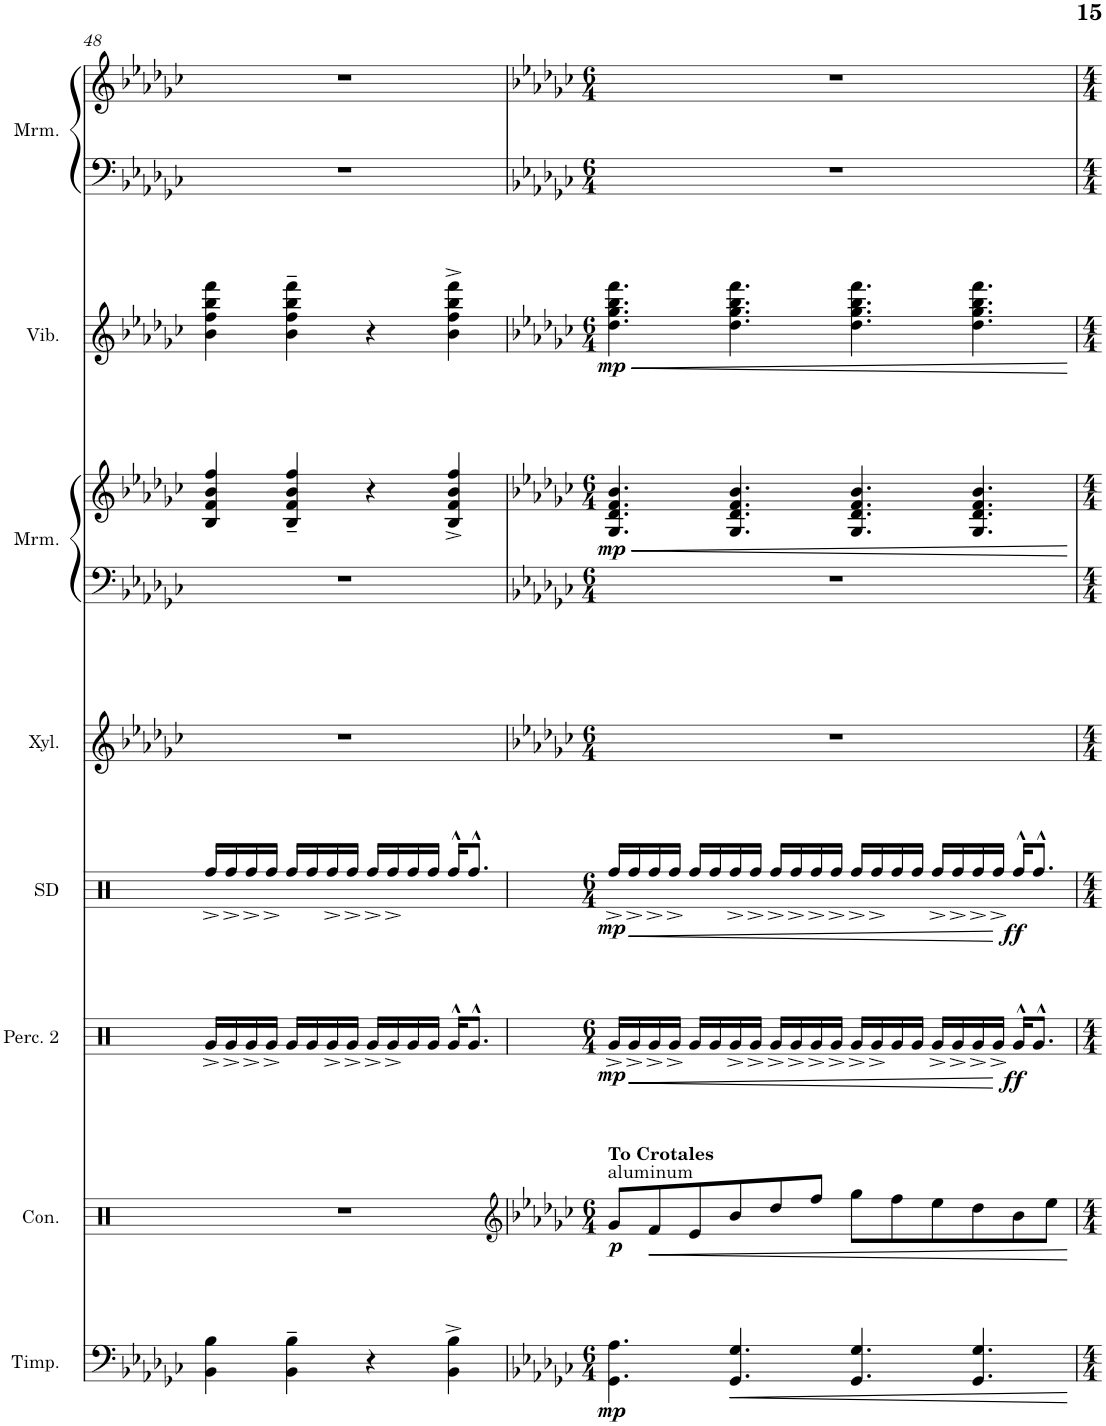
**kern	**dynam	**kern	**dynam	**kern	**dynam	**kern	**dynam	**kern	**kern	**kern	**dynam	**kern	**dynam	**kern	**kern
*part8	*part8	*part7	*part7	*part6	*part6	*part5	*part5	*part4	*part3	*part3	*part3	*part2	*part2	*part1	*part1
*staff10	*staff10	*staff9	*staff9	*staff8	*staff8	*staff7	*staff7	*staff6	*staff5	*staff4	*staff4/5	*staff3	*staff3	*staff2	*staff1
*I"Timpani	*	*I"Percussion 3	*	*I"Percussion 2	*	*I"Percussion 1	*	*I"Xylophone	*I"Marimba	*	*	*I"Vibraphone	*	*I"Marimba	*
*I'Timp.	*	*I'Perc. 3	*	*I'Perc. 2	*	*I'Perc. 1	*	*I'Xyl.	*I'Mrm.	*	*	*I'Vib.	*	*I'Mrm.	*
!!LO:PB:g=z
*clefF4	*	*clefX	*	*clefX	*	*clefX	*	*clefG2	*clefF4	*clefG2	*	*clefG2	*	*clefF4	*clefG2
*	*	*	*	*	*	*	*	*Trd-7c-12	*	*	*	*	*	*	*
*k[b-e-a-d-g-c-]	*	*k[]	*	*k[]	*	*k[]	*	*k[b-e-a-d-g-c-]	*k[b-e-a-d-g-c-]	*k[b-e-a-d-g-c-]	*	*k[b-e-a-d-g-c-]	*	*k[b-e-a-d-g-c-]	*k[b-e-a-d-g-c-]
*M4/4	*	*M4/4	*	*M4/4	*	*M4/4	*	*M4/4	*M4/4	*M4/4	*	*M4/4	*	*M4/4	*M4/4
=48	=48	=48	=48	=48	=48	=48	=48	=48	=48	=48	=48	=48	=48	=48	=48
4BB-\ 4B-\	.	1r	.	16Rg^/LL	.	16Rff^/LL	.	1r	1r	4B-/ 4f/ 4b-/ 4ff/	.	4b-\ 4ff\ 4bb-\ 4fff\	.	1r	1r
.	.	.	.	16Rg^/	.	16Rff^/	.	.	.	.	.	.	.	.	.
.	.	.	.	16Rg^/	.	16Rff^/	.	.	.	.	.	.	.	.	.
.	.	.	.	16Rg^/JJ	.	16Rff^/JJ	.	.	.	.	.	.	.	.	.
4BB-\~ 4B-\~	.	.	.	16Rg/LL	.	16Rff/LL	.	.	.	4B-/~ 4f/~ 4b-/~ 4ff/~	.	4b-\~ 4ff\~ 4bb-\~ 4fff\~	.	.	.
.	.	.	.	16Rg/	.	16Rff/	.	.	.	.	.	.	.	.	.
.	.	.	.	16Rg^/	.	16Rff^/	.	.	.	.	.	.	.	.	.
.	.	.	.	16Rg^/JJ	.	16Rff^/JJ	.	.	.	.	.	.	.	.	.
4r	.	.	.	16Rg^/LL	.	16Rff^/LL	.	.	.	4r	.	4r	.	.	.
.	.	.	.	16Rg^/	.	16Rff^/	.	.	.	.	.	.	.	.	.
.	.	.	.	16Rg/	.	16Rff/	.	.	.	.	.	.	.	.	.
.	.	.	.	16Rg/JJ	.	16Rff/JJ	.	.	.	.	.	.	.	.	.
4BB-\^ 4B-\^	.	.	.	16Rg^^/KL	.	16Rff^^/KL	.	.	.	4B-/^ 4f/^ 4b-/^ 4ff/^	.	4b-\^ 4ff\^ 4bb-\^ 4fff\^	.	.	.
.	.	.	.	8.Rg^^/J	.	8.Rff^^/J	.	.	.	.	.	.	.	.	.
=49	=49	=49	=49	=49	=49	=49	=49	=49	=49	=49	=49	=49	=49	=49	=49
*	*	*clefG2	*	*	*	*	*	*	*	*	*	*	*	*	*
*k[b-e-a-d-g-c-]	*	*k[b-e-a-d-g-c-]	*	*	*	*	*	*k[b-e-a-d-g-c-]	*k[b-e-a-d-g-c-]	*k[b-e-a-d-g-c-]	*	*k[b-e-a-d-g-c-]	*	*k[b-e-a-d-g-c-]	*k[b-e-a-d-g-c-]
*M6/4	*	*M6/4	*	*M6/4	*	*M6/4	*	*M6/4	*M6/4	*M6/4	*	*M6/4	*	*M6/4	*M6/4
!	!	!LO:TX:a:B:t=To Crotales	!	!	!	!	!	!	!	!	!	!	!	!	!
!	!	!LO:TX:a:t=aluminum	!	!	!	!	!	!	!	!	!	!	!	!	!
!	!LO:DY:b	!	!LO:DY:b	!	!LO:DY:b	!	!LO:DY:b	!	!	!	!LO:HP:b	!	!LO:HP:b	!	!
!	!	!	!	!	!	!	!	!	!	!	!LO:DY:n=1:b	!	!LO:DY:n=1:b	!	!
4.GG-\ 4.A-\	mp	8Rg/L	p	16Rg^/LL	mp	16Rff^/LL	mp	1.r	1.r	4.G-/ 4.d-/ 4.f/ 4.b-/	< mp	4.dd-\ 4.gg-\ 4.bb-\ 4.fff\	< mp	1.r	1.r
!	!	!	!	!	!LO:HP:b	!	!LO:HP:b	!	!	!	!	!	!	!	!
.	.	.	.	16Rg^/	<	16Rff^/	<	.	.	.	.	.	.	.	.
!	!	!	!LO:HP:b	!	!	!	!	!	!	!	!	!	!	!	!
.	.	8Rf/	<	16Rg^/	.	16Rff^/	.	.	.	.	.	.	.	.	.
.	.	.	.	16Rg^/JJ	.	16Rff^/JJ	.	.	.	.	.	.	.	.	.
.	.	8Re/	.	16Rg/LL	.	16Rff/LL	.	.	.	.	.	.	.	.	.
.	.	.	.	16Rg/	.	16Rff/	.	.	.	.	.	.	.	.	.
!	!LO:HP:b	!	!	!	!	!	!	!	!	!	!	!	!	!	!
4.GG-/ 4.G-/	<	8R/	.	16Rg^/	.	16Rff^/	.	.	.	4.G-/ 4.d-/ 4.f/ 4.b-/	.	4.dd-\ 4.gg-\ 4.bb-\ 4.fff\	.	.	.
.	.	.	.	16Rg^/JJ	.	16Rff^/JJ	.	.	.	.	.	.	.	.	.
.	.	8Rdd/	.	16Rg^/LL	.	16Rff^/LL	.	.	.	.	.	.	.	.	.
.	.	.	.	16Rg^/	.	16Rff^/	.	.	.	.	.	.	.	.	.
.	.	8Rff/J	.	16Rg^/	.	16Rff^/	.	.	.	.	.	.	.	.	.
.	.	.	.	16Rg^/JJ	.	16Rff^/JJ	.	.	.	.	.	.	.	.	.
4.GG-/ 4.G-/	.	8Rgg\L	.	16Rg^/LL	.	16Rff^/LL	.	.	.	4.G-/ 4.d-/ 4.f/ 4.b-/	.	4.dd-\ 4.gg-\ 4.bb-\ 4.fff\	.	.	.
.	.	.	.	16Rg^/	.	16Rff^/	.	.	.	.	.	.	.	.	.
.	.	8Rff\	.	16Rg/	.	16Rff/	.	.	.	.	.	.	.	.	.
.	.	.	.	16Rg/JJ	.	16Rff/JJ	.	.	.	.	.	.	.	.	.
.	.	8Ree\	.	16Rg^/LL	.	16Rff^/LL	.	.	.	.	.	.	.	.	.
.	.	.	.	16Rg^/	.	16Rff^/	.	.	.	.	.	.	.	.	.
4.GG-/ 4.G-/	.	8Rdd\	.	16Rg^/	.	16Rff^/	.	.	.	4.G-/ 4.d-/ 4.f/ 4.b-/	.	4.dd-\ 4.gg-\ 4.bb-\ 4.fff\	.	.	.
.	.	.	.	16Rg^/JJ	.	16Rff^/JJ	.	.	.	.	.	.	.	.	.
!	!	!	!	!	!LO:DY:n=1:b	!	!LO:DY:n=1:b	!	!	!	!	!	!	!	!
.	.	8R\	.	16Rg^^/KL	[ ff	16Rff^^/KL	[ ff	.	.	.	.	.	.	.	.
.	.	.	.	8.Rg^^/J	.	8.Rff^^/J	.	.	.	.	.	.	.	.	.
.	.	8Ree\J	.	.	.	.	.	.	.	.	.	.	.	.	.
.	[	.	[	.	.	.	.	.	.	.	[	.	[	.	.
=	=	=	=	=	=	=	=	=	=	=	=	=	=	=	=
*-	*-	*-	*-	*-	*-	*-	*-	*-	*-	*-	*-	*-	*-	*-	*-
